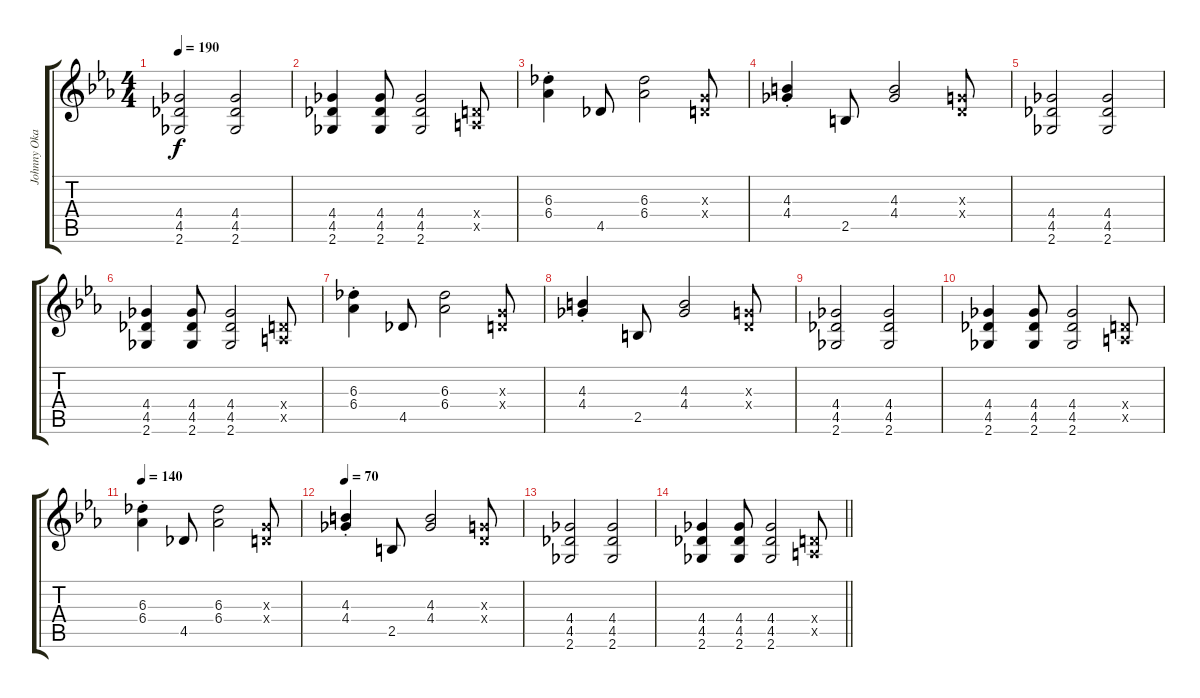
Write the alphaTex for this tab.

\track ("Johnny Okay - Rhythm Guitar" "Johnny Oka") {instrument overdrivenguitar}
\staff {score tabs}
\tuning (E4 B3 G3 D3 A2 E2) {hide}
\ts (4 4)
\tempo 190
\clef g2
\ks eb
(4.4 4.5 2.6).2{dy f} (4.4 4.5 2.6).2 |
(4.4 4.5 2.6).4 (4.4 4.5 2.6).8 (4.4 4.5 2.6).2 (0.4{x} 0.5{x}).8 |
(6.3{st} 6.4{st}).4 4.5.8 (6.3 6.4).2 (0.3{x} 0.4{x}).8 |
(4.3{st} 4.4{st}).4 2.5.8 (4.3 4.4).2 (0.3{x} 0.4{x}).8 |
(4.4 4.5 2.6).2 (4.4 4.5 2.6).2 |
(4.4 4.5 2.6).4 (4.4 4.5 2.6).8 (4.4 4.5 2.6).2 (0.4{x} 0.5{x}).8 |
(6.3{st} 6.4{st}).4 4.5.8 (6.3 6.4).2 (0.3{x} 0.4{x}).8 |
(4.3{st} 4.4{st}).4 2.5.8 (4.3 4.4).2 (0.3{x} 0.4{x}).8 |
(4.4 4.5 2.6).2 (4.4 4.5 2.6).2 |
(4.4 4.5 2.6).4 (4.4 4.5 2.6).8 (4.4 4.5 2.6).2 (0.4{x} 0.5{x}).8 |
\tempo 140
(6.3{st} 6.4{st}).4 4.5.8 (6.3 6.4).2 (0.3{x} 0.4{x}).8 |
\tempo 70
(4.3{st} 4.4{st}).4 2.5.8 (4.3 4.4).2 (0.3{x} 0.4{x}).8 |
(4.4 4.5 2.6).2 (4.4 4.5 2.6).2 |
\barLineRight lightlight
(4.4 4.5 2.6).4 (4.4 4.5 2.6).8 (4.4 4.5 2.6).2 (0.4{x} 0.5{x}).8
